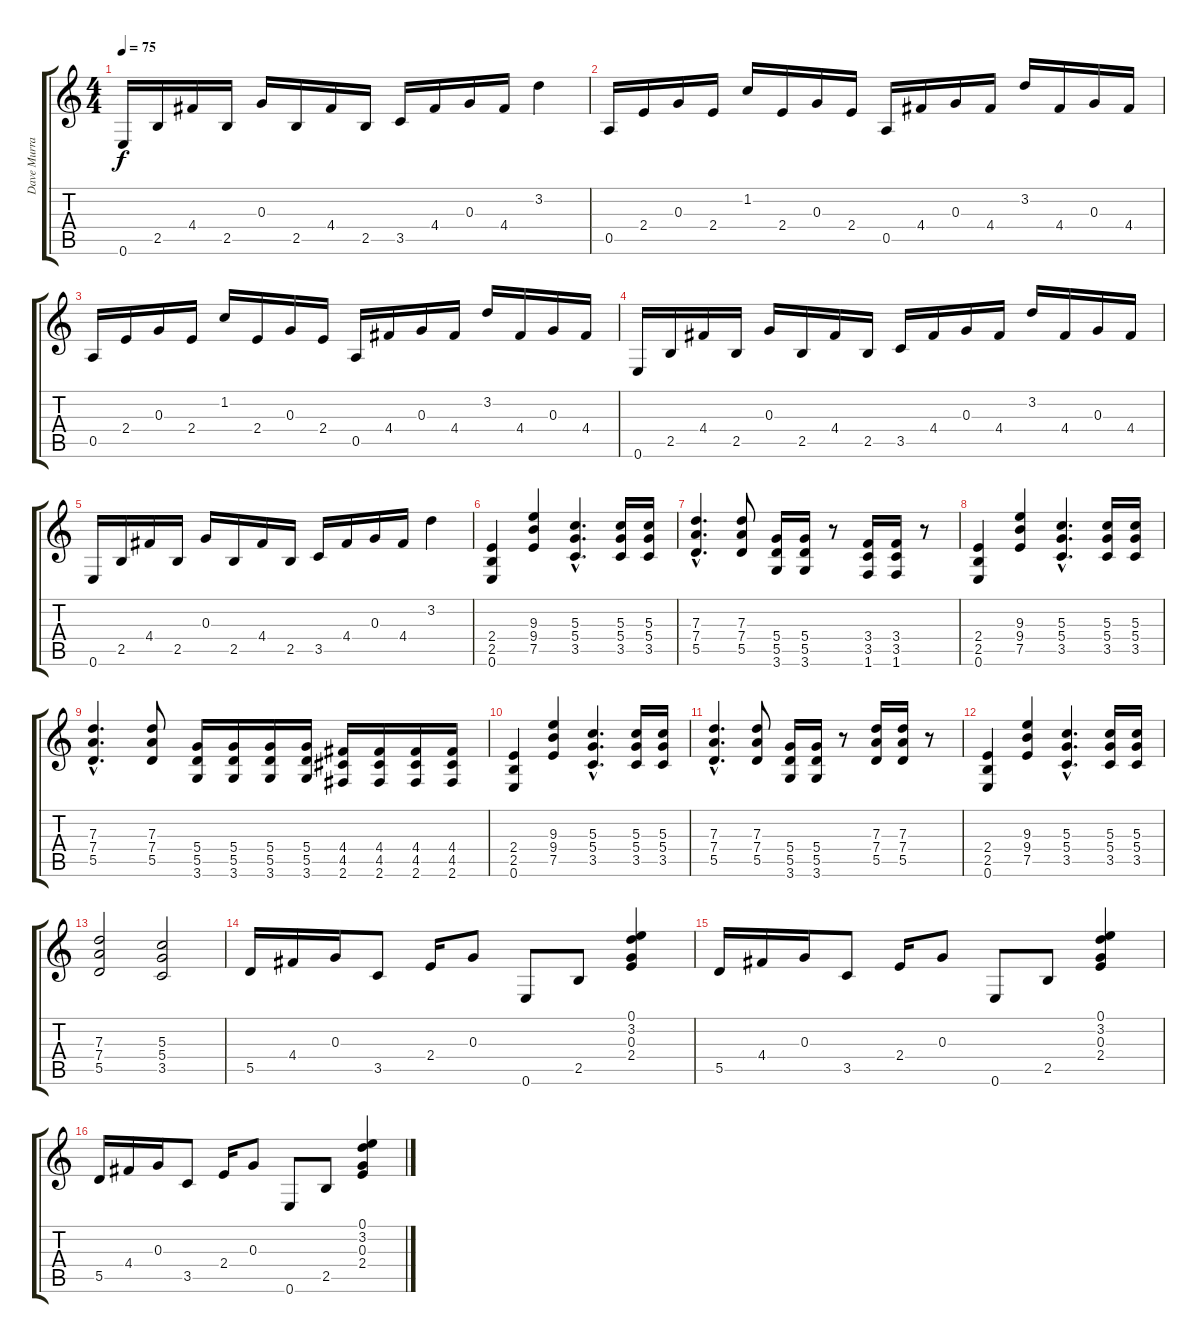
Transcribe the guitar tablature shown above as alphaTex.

\track ("Dave Murray" "Dave Murra") {instrument distortionguitar}
\staff {score tabs}
\tuning (E4 B3 G3 D3 A2 E2) {hide}
\ts (4 4)
\tempo 75
\clef g2
\ks c
0.6.16{dy f} 2.5.16 4.4.16 2.5.16 0.3.16 2.5.16 4.4.16 2.5.16 3.5.16 4.4.16 0.3.16 4.4.16 3.2.4 |
0.5.16 2.4.16 0.3.16 2.4.16 1.2.16 2.4.16 0.3.16 2.4.16 0.5.16 4.4.16 0.3.16 4.4.16 3.2.16 4.4.16 0.3.16 4.4.16 |
0.5.16 2.4.16 0.3.16 2.4.16 1.2.16 2.4.16 0.3.16 2.4.16 0.5.16 4.4.16 0.3.16 4.4.16 3.2.16 4.4.16 0.3.16 4.4.16 |
0.6.16 2.5.16 4.4.16 2.5.16 0.3.16 2.5.16 4.4.16 2.5.16 3.5.16 4.4.16 0.3.16 4.4.16 3.2.16 4.4.16 0.3.16 4.4.16 |
0.6.16 2.5.16 4.4.16 2.5.16 0.3.16 2.5.16 4.4.16 2.5.16 3.5.16 4.4.16 0.3.16 4.4.16 3.2.4 |
(2.4 2.5 0.6).4{instrument distortionguitar} (9.3 9.4 7.5).4 (5.3{hac} 5.4{hac} 3.5{hac}).4{d} (5.3 5.4 3.5).16 (5.3 5.4 3.5).16 |
(7.3{hac} 7.4{hac} 5.5{hac}).4{d} (7.3 7.4 5.5).8 (5.4 5.5 3.6).16 (5.4 5.5 3.6).16 r.8 (3.4 3.5 1.6).16 (3.4 3.5 1.6).16 r.8 |
(2.4 2.5 0.6).4 (9.3 9.4 7.5).4 (5.3{hac} 5.4{hac} 3.5{hac}).4{d} (5.3 5.4 3.5).16 (5.3 5.4 3.5).16 |
(7.3{hac} 7.4{hac} 5.5{hac}).4{d} (7.3 7.4 5.5).8 (5.4 5.5 3.6).16 (5.4 5.5 3.6).16 (5.4 5.5 3.6).16 (5.4 5.5 3.6).16 (4.4 4.5 2.6).16 (4.4 4.5 2.6).16 (4.4 4.5 2.6).16 (4.4 4.5 2.6).16 |
(2.4 2.5 0.6).4 (9.3 9.4 7.5).4 (5.3{hac} 5.4{hac} 3.5{hac}).4{d} (5.3 5.4 3.5).16 (5.3 5.4 3.5).16 |
(7.3{hac} 7.4{hac} 5.5{hac}).4{d} (7.3 7.4 5.5).8 (5.4 5.5 3.6).16 (5.4 5.5 3.6).16 r.8 (7.3 7.4 5.5).16 (7.3 7.4 5.5).16 r.8 |
(2.4 2.5 0.6).4 (9.3 9.4 7.5).4 (5.3{hac} 5.4{hac} 3.5{hac}).4{d} (5.3 5.4 3.5).16 (5.3 5.4 3.5).16 |
(7.3 7.4 5.5).2 (5.3 5.4 3.5).2 |
5.5.16{instrument acousticguitarsteel} 4.4.16 0.3.16 3.5.8 2.4.16 0.3.8 0.6.8 2.5.8 (0.1 3.2 0.3 2.4).4 |
5.5.16 4.4.16 0.3.16 3.5.8 2.4.16 0.3.8 0.6.8 2.5.8 (0.1 3.2 0.3 2.4).4 |
5.5.16 4.4.16 0.3.16 3.5.8 2.4.16 0.3.8 0.6.8 2.5.8 (0.1 3.2 0.3 2.4).4
